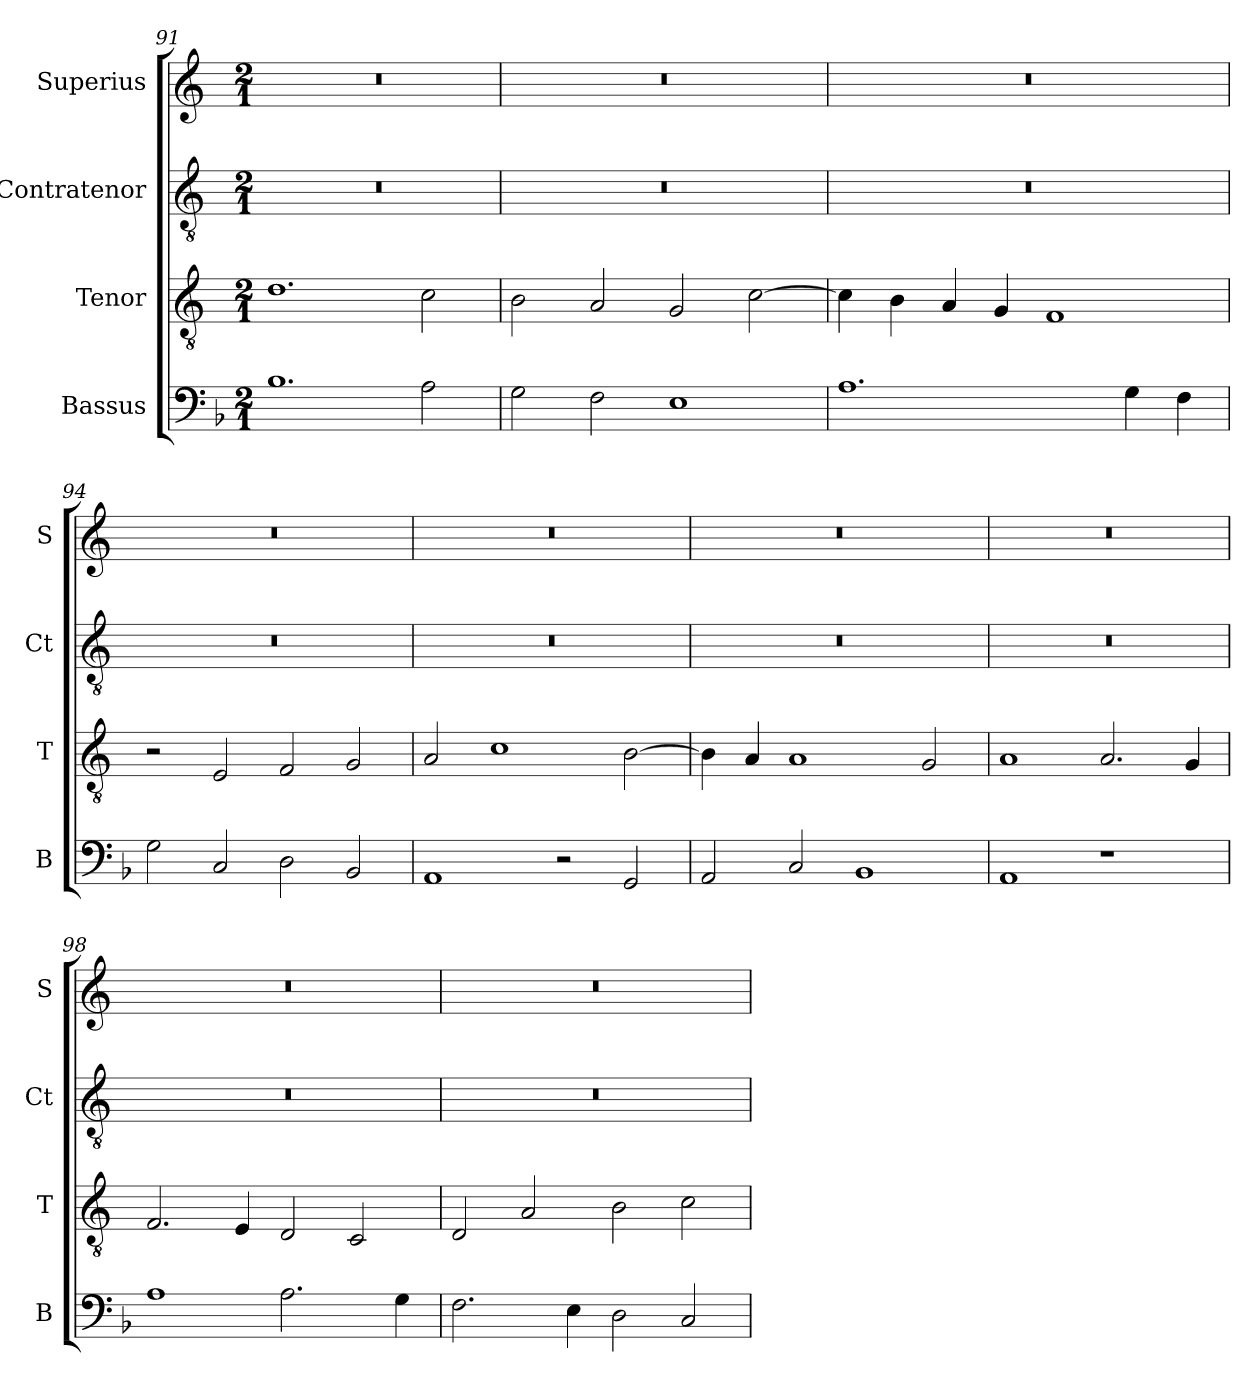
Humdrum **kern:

**kern	**kern	**kern	**kern
*part4	*part3	*part2	*part1
*staff4	*staff3	*staff2	*staff1
*I"Bassus	*I"Tenor	*I"Contratenor	*I"Superius
*I'B	*I'T	*I'Ct	*I'S
*clefF4	*clefGv2	*clefGv2	*clefG2
*k[b-]	*k[]	*k[]	*k[]
*M2/1	*M2/1	*M2/1	*M2/1
=91	=91	=91	=91
1.B-	1.d	0r	0r
2A	2c	.	.
=92	=92	=92	=92
2G	2B	0r	0r
2F	2A	.	.
1E	2G	.	.
.	[2c	.	.
=93	=93	=93	=93
1.A	4c]	0r	0r
.	4B	.	.
.	4A	.	.
.	4G	.	.
.	1F	.	.
4G	.	.	.
4F	.	.	.
=94	=94	=94	=94
2G	2r	0r	0r
2C	2E	.	.
2D	2F	.	.
2BB-	2G	.	.
=95	=95	=95	=95
1AA	2A	0r	0r
.	1c	.	.
2r	.	.	.
2GG	[2B	.	.
=96	=96	=96	=96
2AA	4B]	0r	0r
.	4A	.	.
2C	1A	.	.
1BB-	.	.	.
.	2G	.	.
=97	=97	=97	=97
1AA	1A	0r	0r
1r	2.A	.	.
.	4G	.	.
=98	=98	=98	=98
1A	2.F	0r	0r
.	4E	.	.
2.A	2D	.	.
.	2C	.	.
4G	.	.	.
=99	=99	=99	=99
2.F	2D	0r	0r
.	2A	.	.
4E	.	.	.
2D	2B	.	.
2C	2c	.	.
=	=	=	=
*-	*-	*-	*-
